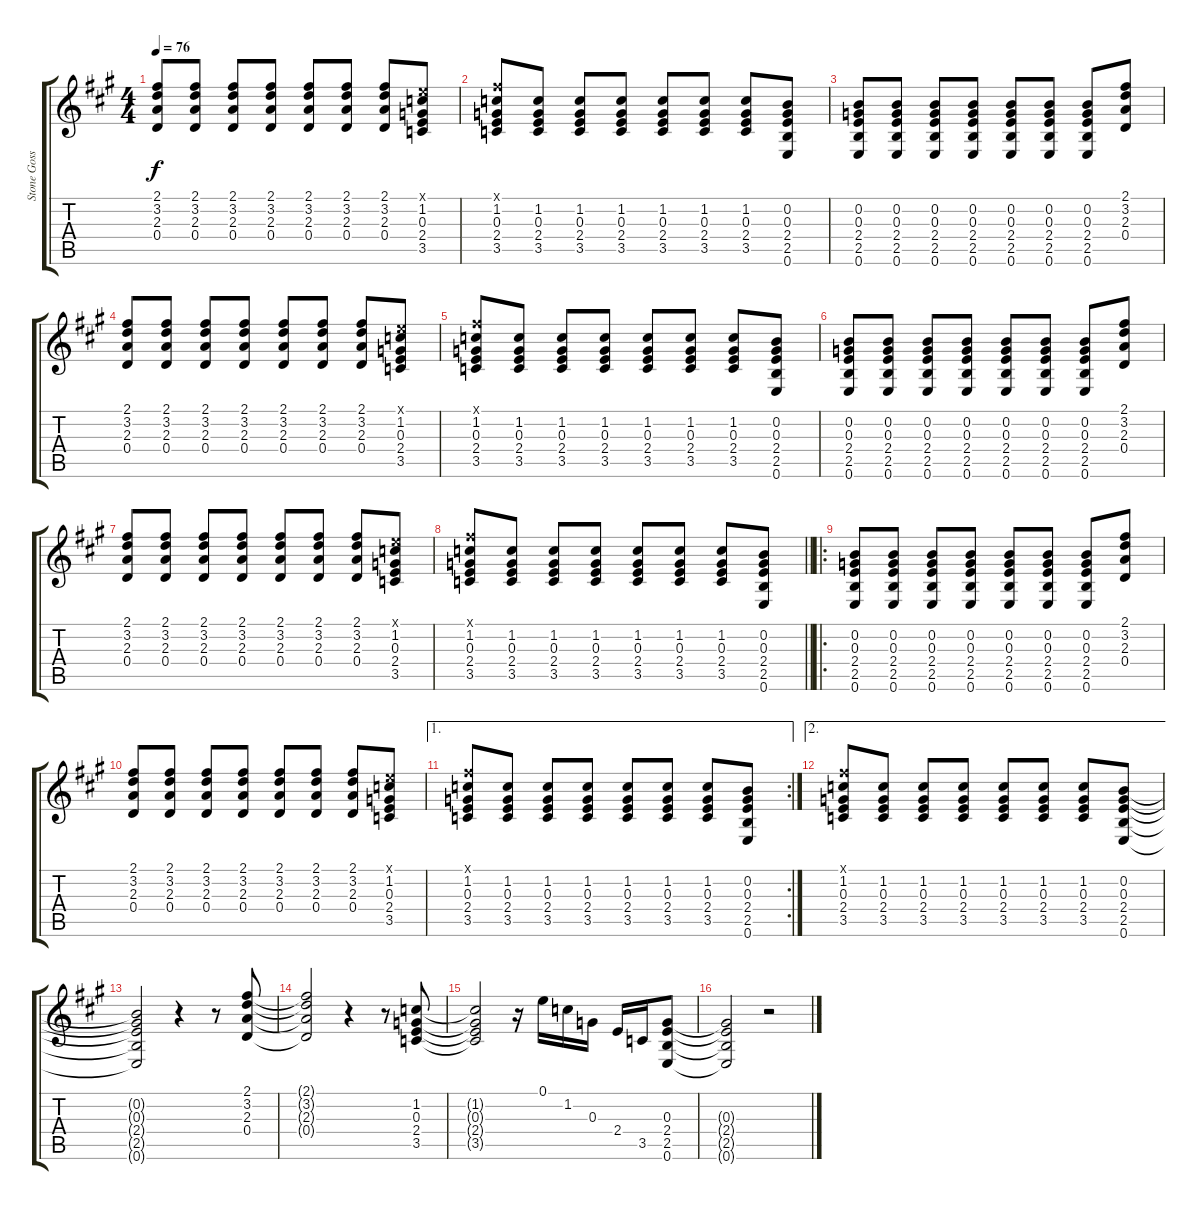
\track ("Stone Gossard" "Stone Goss") {instrument electricguitarclean}
\staff {score tabs}
\tuning (E4 B3 G3 D3 A2 E2) {hide}
\ts (4 4)
\tempo 76
\clef g2
\ks a
(2.1 3.2 2.3 0.4).8{dy f} (2.1 3.2 2.3 0.4).8 (2.1 3.2 2.3 0.4).8 (2.1 3.2 2.3 0.4).8 (2.1 3.2 2.3 0.4).8 (2.1 3.2 2.3 0.4).8 (2.1 3.2 2.3 0.4).8 (0.1{x} 1.2 0.3 2.4 3.5).8 |
(2.1{x} 1.2 0.3 2.4 3.5).8 (1.2 0.3 2.4 3.5).8 (1.2 0.3 2.4 3.5).8 (1.2 0.3 2.4 3.5).8 (1.2 0.3 2.4 3.5).8 (1.2 0.3 2.4 3.5).8 (1.2 0.3 2.4 3.5).8 (0.2 0.3 2.4 2.5 0.6).8 |
(0.2 0.3 2.4 2.5 0.6).8 (0.2 0.3 2.4 2.5 0.6).8 (0.2 0.3 2.4 2.5 0.6).8 (0.2 0.3 2.4 2.5 0.6).8 (0.2 0.3 2.4 2.5 0.6).8 (0.2 0.3 2.4 2.5 0.6).8 (0.2 0.3 2.4 2.5 0.6).8 (2.1 3.2 2.3 0.4).8 |
(2.1 3.2 2.3 0.4).8 (2.1 3.2 2.3 0.4).8 (2.1 3.2 2.3 0.4).8 (2.1 3.2 2.3 0.4).8 (2.1 3.2 2.3 0.4).8 (2.1 3.2 2.3 0.4).8 (2.1 3.2 2.3 0.4).8 (0.1{x} 1.2 0.3 2.4 3.5).8 |
(2.1{x} 1.2 0.3 2.4 3.5).8 (1.2 0.3 2.4 3.5).8 (1.2 0.3 2.4 3.5).8 (1.2 0.3 2.4 3.5).8 (1.2 0.3 2.4 3.5).8 (1.2 0.3 2.4 3.5).8 (1.2 0.3 2.4 3.5).8 (0.2 0.3 2.4 2.5 0.6).8 |
(0.2 0.3 2.4 2.5 0.6).8 (0.2 0.3 2.4 2.5 0.6).8 (0.2 0.3 2.4 2.5 0.6).8 (0.2 0.3 2.4 2.5 0.6).8 (0.2 0.3 2.4 2.5 0.6).8 (0.2 0.3 2.4 2.5 0.6).8 (0.2 0.3 2.4 2.5 0.6).8 (2.1 3.2 2.3 0.4).8 |
(2.1 3.2 2.3 0.4).8 (2.1 3.2 2.3 0.4).8 (2.1 3.2 2.3 0.4).8 (2.1 3.2 2.3 0.4).8 (2.1 3.2 2.3 0.4).8 (2.1 3.2 2.3 0.4).8 (2.1 3.2 2.3 0.4).8 (0.1{x} 1.2 0.3 2.4 3.5).8 |
\barLineRight lightlight
(2.1{x} 1.2 0.3 2.4 3.5).8 (1.2 0.3 2.4 3.5).8 (1.2 0.3 2.4 3.5).8 (1.2 0.3 2.4 3.5).8 (1.2 0.3 2.4 3.5).8 (1.2 0.3 2.4 3.5).8 (1.2 0.3 2.4 3.5).8 (0.2 0.3 2.4 2.5 0.6).8 |
\ro
(0.2 0.3 2.4 2.5 0.6).8 (0.2 0.3 2.4 2.5 0.6).8 (0.2 0.3 2.4 2.5 0.6).8 (0.2 0.3 2.4 2.5 0.6).8 (0.2 0.3 2.4 2.5 0.6).8 (0.2 0.3 2.4 2.5 0.6).8 (0.2 0.3 2.4 2.5 0.6).8 (2.1 3.2 2.3 0.4).8 |
(2.1 3.2 2.3 0.4).8 (2.1 3.2 2.3 0.4).8 (2.1 3.2 2.3 0.4).8 (2.1 3.2 2.3 0.4).8 (2.1 3.2 2.3 0.4).8 (2.1 3.2 2.3 0.4).8 (2.1 3.2 2.3 0.4).8 (0.1{x} 1.2 0.3 2.4 3.5).8 |
\ae 1
\rc 2
(2.1{x} 1.2 0.3 2.4 3.5).8 (1.2 0.3 2.4 3.5).8 (1.2 0.3 2.4 3.5).8 (1.2 0.3 2.4 3.5).8 (1.2 0.3 2.4 3.5).8 (1.2 0.3 2.4 3.5).8 (1.2 0.3 2.4 3.5).8 (0.2 0.3 2.4 2.5 0.6).8 |
\ae 2
(2.1{x} 1.2 0.3 2.4 3.5).8 (1.2 0.3 2.4 3.5).8 (1.2 0.3 2.4 3.5).8 (1.2 0.3 2.4 3.5).8 (1.2 0.3 2.4 3.5).8 (1.2 0.3 2.4 3.5).8 (1.2 0.3 2.4 3.5).8 (0.2 0.3 2.4 2.5 0.6).8 |
(0.2{t} 0.3{t} 2.4{t} 2.5{t} 0.6{t}).2 r.4 r.8 (2.1 3.2 2.3 0.4).8 |
(2.1{t} 3.2{t} 2.3{t} 0.4{t}).2 r.4 r.8 (1.2 0.3 2.4 3.5).8 |
(1.2{t} 0.3{t} 2.4{t} 3.5{t}).2 r.16 0.1.16 1.2.16 0.3.16 2.4.16 3.5.16 (0.3 2.4 2.5 0.6).8 |
(0.3{t} 2.4{t} 2.5{t} 0.6{t}).2 r.2
